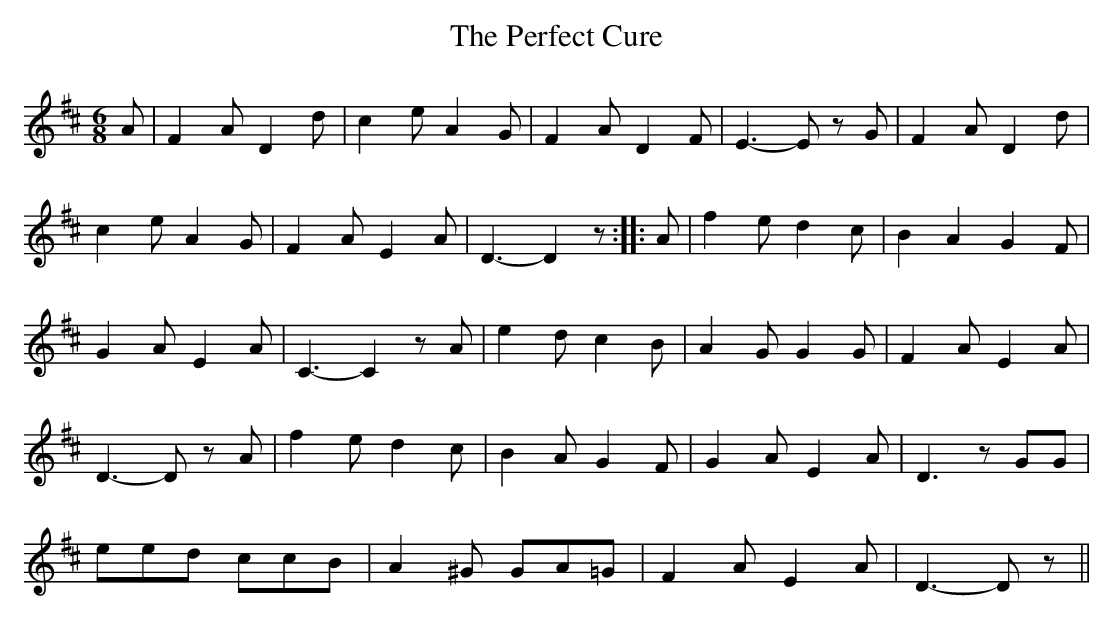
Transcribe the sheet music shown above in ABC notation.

X:1
T:Perfect Cure, The
M:6/8
L:1/8
K:D
A|F2A D2d|c2e A2G|F2A D2F|E3-E zG|F2A D2d|
c2e A2G|F2A E2A|D3-D2z::A|f2e d2c|B2A2G2F|
G2A E2A|C3- C2zA|e2d c2B|A2G G2G|F2A E2A|
D3-D zA|f2e d2c|B2A G2F|G2A E2A|D3 zGG|
eed ccB|A2^G GA=G|F2A E2A|D3- Dz||
